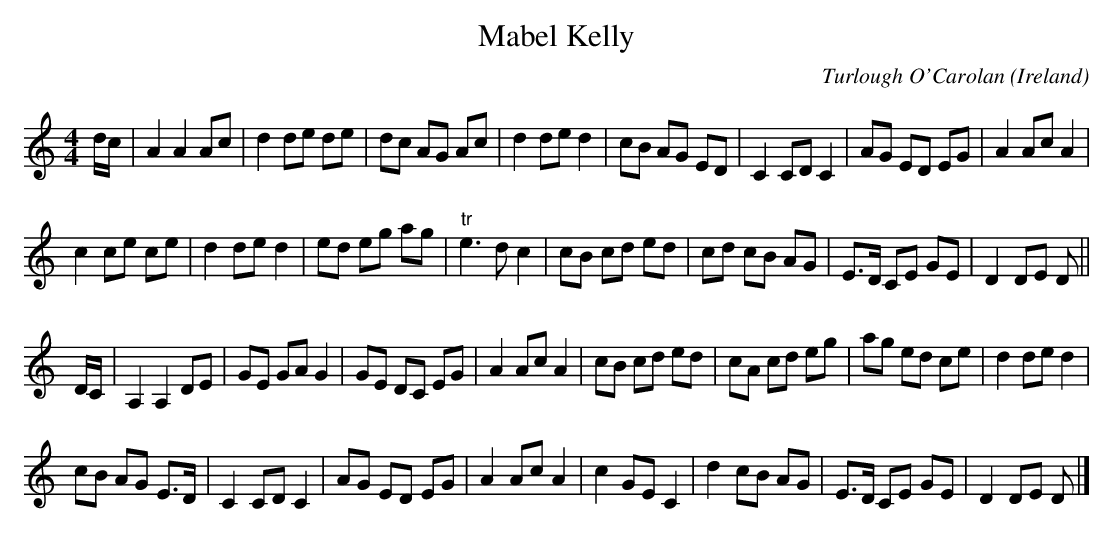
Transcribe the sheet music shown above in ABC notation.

X:1
T:Mabel Kelly
C:Turlough O'Carolan
M:4/4
O:Ireland
K:C major
d/c/|\
A2A2 Ac|d2de de|dc AG Ac|d2 de d2|\
cB AG ED|C2 CD C2|AG ED EG|A2 Ac A2|
c2 ce ce|d2 de d2|ed eg ag|"tr"e3 d c2|\
cB cd ed|cd cB AG|E>D CE GE|D2DE D||
D/C/|\
A,2 A,2 DE|GE GA G2|GE DC EG|A2 Ac A2|\
cB cd ed|cA cd eg|ag ed ce|d2 de d2|
cB AG E>D|C2 CD C2|AG ED EG|A2 Ac A2|\
c2 GE C2|d2cB AG|E>D CE GE|D2DE D|]
